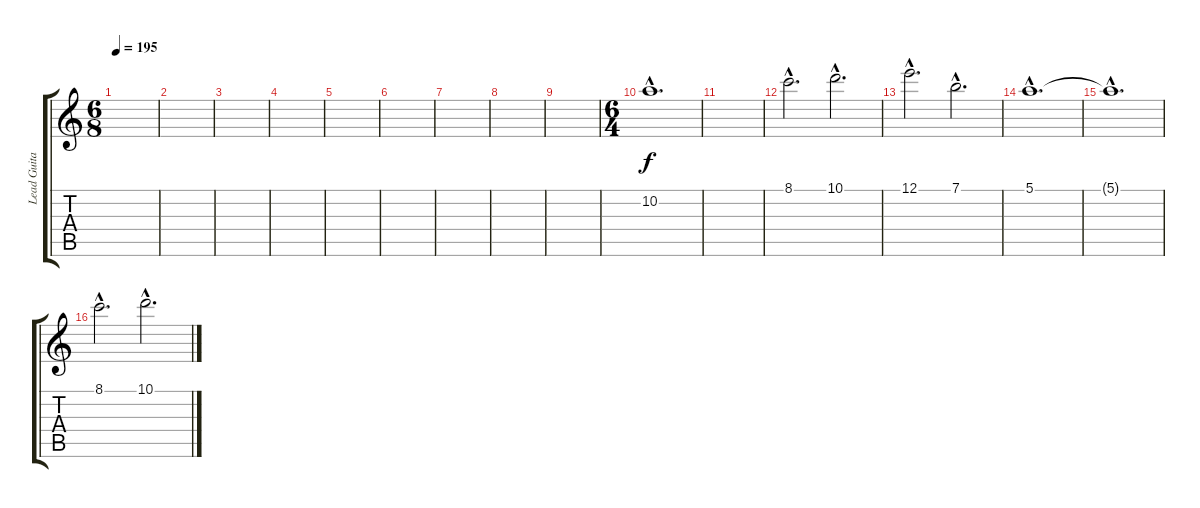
\track ("Lead Guitar I" "Lead Guita") {instrument distortionguitar}
\staff {score tabs}
\tuning (E4 B3 G3 D3 A2 E2) {hide}
\ts (6 8)
\tempo 195
\clef g2
\ks c
|
|
|
|
|
|
|
|
|
\ts (6 4)
10.2{hac}.1{d} |
|
8.1{hac}.2{d} 10.1{hac}.2{d} |
12.1{hac}.2{d} 7.1{hac}.2{d} |
5.1{hac}.1{d} |
5.1{hac t}.1{d} |
8.1{hac}.2{d} 10.1{hac}.2{d}
